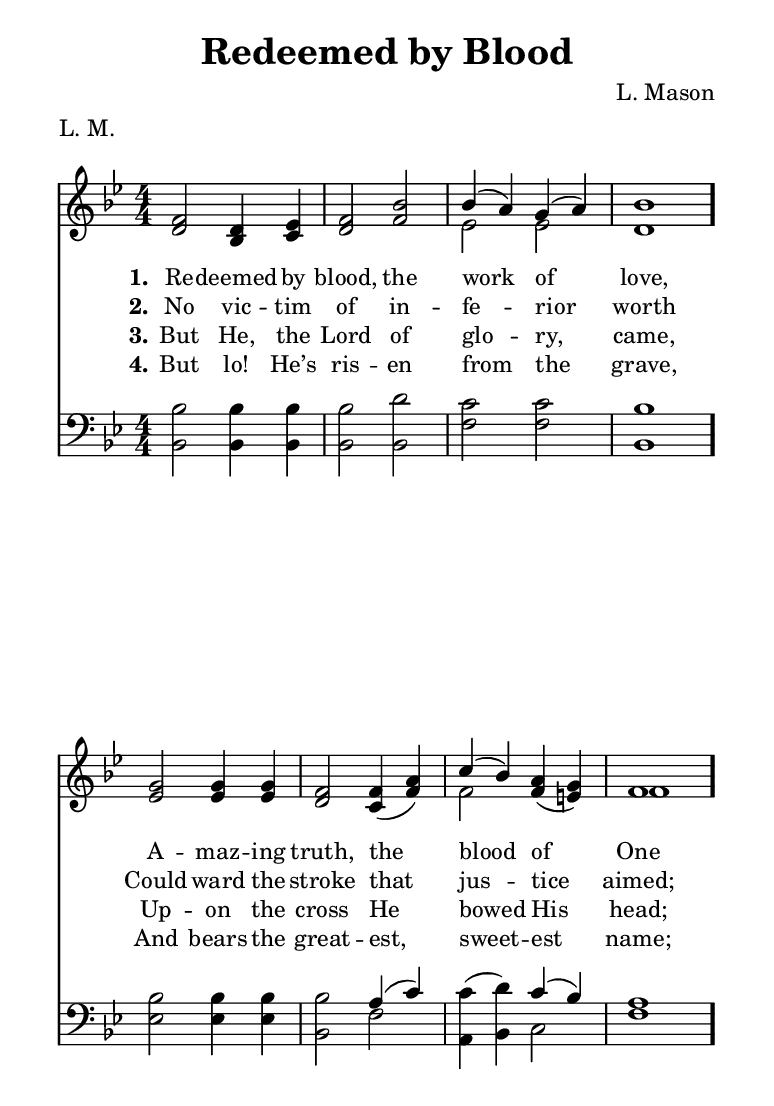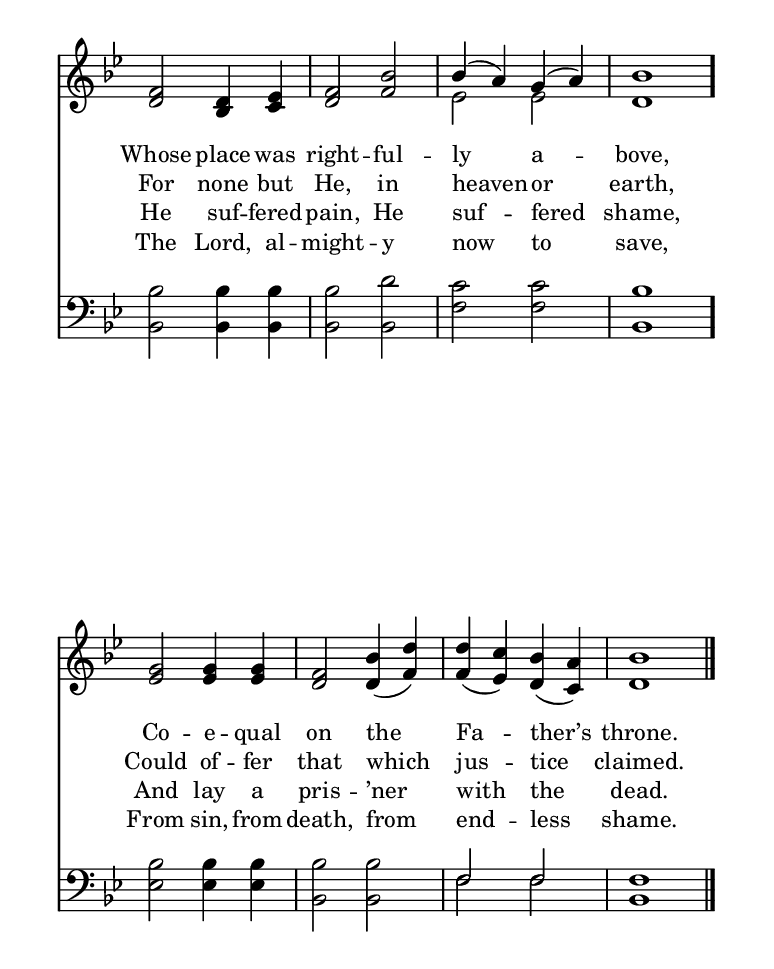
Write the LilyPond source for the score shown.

\include "common/global.ily"
\paper {
  \include "common/paper.ily"
  ragged-last-bottom = ##t
  systems-per-page = ##f
  system-count = #(cond (is-eogsized 2) (#t #f))
}

\header{
  %gospel
  hymnnumber = "9"
  title = "Redeemed by Blood"
  tunename = "Ernan"
  meter = "L. M."
  poet = ""
  composer = "L. Mason"
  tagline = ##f
}

patternA = { c2 c4 c4 | c2 c2 | c4( c4) c4( c4) | c1 } % Soprano lines 1, 3
patternB = { c2 c4 c4 | c2 c4( c4) | c4( c4) c4( c4) | c1 } % Soprano lines 2, 4 ; Alto line 4 ; Tenor line 2
patternC = { c2 c4 c4 | c2 c2 | c2 c2 | c1 } % Alto lines 1, 3 ; Tenor lines 1, 3, 4 ; Bass lines 1, 3, 4
patternD = { c2 c4 c4 | c2 c4( c4) | c2 c4( c4) | c1 } % Alto line 2
patternE = { c2 c4 c4 | c2 c2 | c4( c4) c2 | c1 } % Bass line 2

global = {
  \include "common/overrides.ily"
  \override Staff.TimeSignature.style = #'numbered
  \time 4/4
  \once \override Score.MetronomeMark.transparent = ##t
  \tempo 4 = 120
  \key bes \major
  \autoBeamOff
}

notesSoprano = {
\global
\relative c' {

  \changePitch \patternA { f d ees | f bes   | bes a g a | bes }
  \changePitch \patternB { g g g   | f f a   | c bes a g | f   }
  \changePitch \patternA { f d ees | f bes   | bes a g a | bes }
  \changePitch \patternB { g g g   | f bes d | d c bes a | bes }
	\bar "|."

}
}

notesAlto = {
\global
\relative e' {

  \changePitch \patternC { d bes c           | d f       | ees ees | d }
  \changePitch \patternD { ees ees ees       | d c f     | f f e   | f }
  \changePitch \patternC { d bes c           | d f       | ees ees | d }
  \changePitch \patternB { ees ees ees d d f | f ees d c | d       }

}
}

notesTenor = {
\global
\relative a {

  \changePitch \patternC { bes bes bes | bes d   | c c       | bes }
  \changePitch \patternB { bes bes bes | bes a c | c d c bes | a   }
  \changePitch \patternC { bes bes bes | bes d   | c c       | bes }
  \changePitch \patternC { bes bes bes | bes bes | f f       | f   }

}
}

notesBass = {
\global
\relative f {

  \changePitch \patternC { bes, bes bes | bes bes | f' f     | bes, }
  \changePitch \patternE { ees ees ees  | bes f'  | a, bes c | f    }
  \changePitch \patternC { bes, bes bes | bes bes | f' f     | bes, }
  \changePitch \patternC { ees ees ees  | bes bes | f' f     | bes, }

}
}

wordsA = \lyricmode {
\set stanza = "1."

  Re -- deemed by blood, the work of love, \bar "."
  A -- maz -- ing truth, the blood of One \bar "." \eogbreak
  Whose place was right -- ful -- ly a -- bove, \bar "."
  Co -- e -- qual on the Fa -- ther’s throne. \bar "."

}

wordsB = \lyricmode {
\set stanza = "2."

  No vic -- tim of in -- fe -- rior worth
  Could ward the stroke that jus -- tice aimed;
  For none but He, in heaven or earth,
  Could of -- fer that which jus -- tice claimed.
}

wordsC = \lyricmode {
\set stanza = "3."

  But He, the Lord of glo -- ry, came,
  Up -- on the cross He bowed His head;
  He suf -- fered pain, He suf -- fered shame,
  And lay a pris -- ’ner with the dead.

}

wordsD = \lyricmode {
\set stanza = "4."

  But lo! He’s ris -- en from the grave,
  And bears the great -- est, sweet -- est name;
  The Lord, al -- might -- y now to save,
  From sin, from death, from end -- less shame.

}


\score {
  \context ChoirStaff <<
    \context Staff = upper <<
      \set Staff.autoBeaming = ##f
      \set ChoirStaff.systemStartDelimiter = #'SystemStartBar
      \set ChoirStaff.printPartCombineTexts = ##f
      \partcombine #'(2 . 9) \notesSoprano \notesAlto
      \context NullVoice = sopranos { \voiceOne << \notesSoprano >> }
      \context Lyrics = one   \lyricsto sopranos \wordsA
      \context Lyrics = two   \lyricsto sopranos \wordsB
      \context Lyrics = three \lyricsto sopranos \wordsC
      \context Lyrics = four  \lyricsto sopranos \wordsD
    >>
    \context Staff = men <<
      \set Staff.autoBeaming = ##f
      \clef bass
      \set ChoirStaff.printPartCombineTexts = ##f
      \partcombine #'(2 . 9) \notesTenor \notesBass
    >>
  >>
  \layout {
    \include "common/layout.ily"
    \context {
      \Lyrics
      % Compensate for wide lyrics by squashing things a bit
      \override LyricSpace.minimum-distance = #0.3
    }
  }
  \midi{
    \include "common/midi.ily"
  }
}

\version "2.19.49"  % necessary for upgrading to future LilyPond versions.

% vi:set et ts=2 sw=2 ai nocindent syntax=lilypond:
